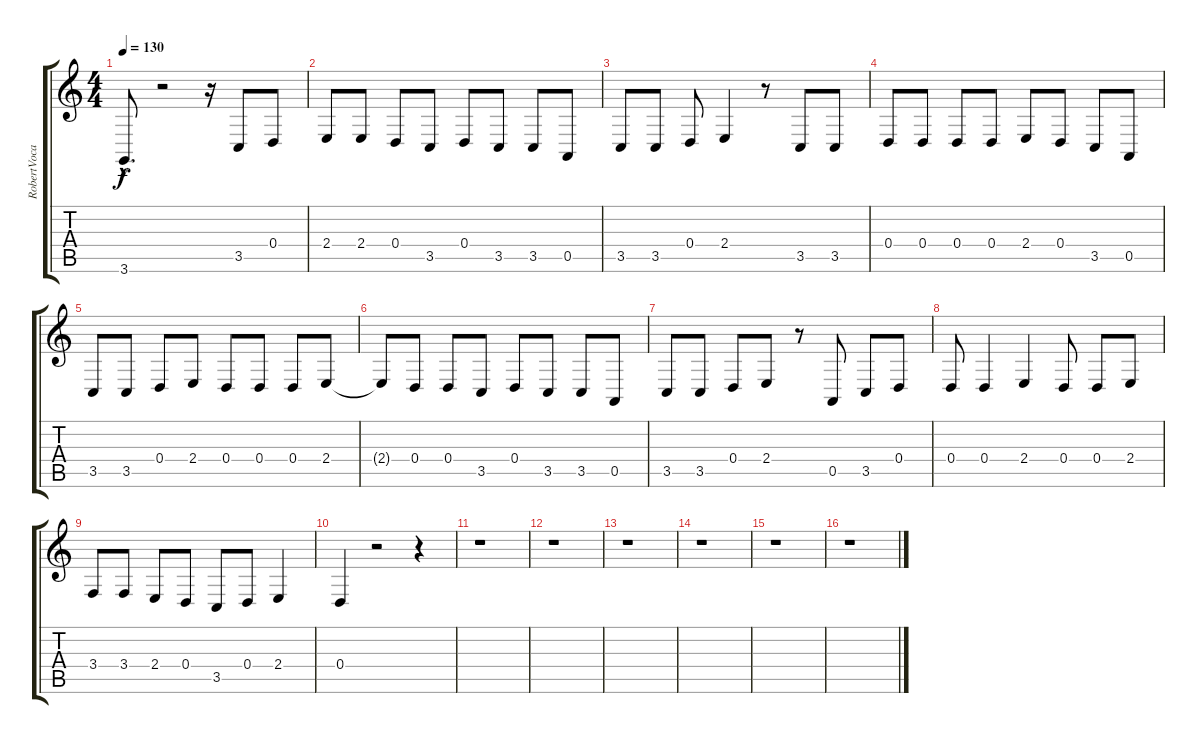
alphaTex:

\track ("RobertVocal" "RobertVoca") {instrument lead6voice}
\staff {score tabs}
\tuning (E4 B3 G3 D3 A2 E2) {hide}
\ts (4 4)
\tempo 130
\clef g2
\ks c
3.6{hac t}.8{d dy f} r.2 r.16 3.5.8 0.4.8 |
2.4.8 2.4.8 0.4.8 3.5.8 0.4.8 3.5.8 3.5.8 0.5.8 |
3.5.8 3.5.8 0.4.8 2.4.4 r.8 3.5.8 3.5.8 |
0.4.8 0.4.8 0.4.8 0.4.8 2.4.8 0.4.8 3.5.8 0.5.8 |
3.5.8 3.5.8 0.4.8 2.4.8 0.4.8 0.4.8 0.4.8 2.4.8 |
2.4{t}.8 0.4.8 0.4.8 3.5.8 0.4.8 3.5.8 3.5.8 0.5.8 |
3.5.8 3.5.8 0.4.8 2.4.8 r.8 0.5.8 3.5.8 0.4.8 |
0.4.8 0.4.4 2.4.4 0.4.8 0.4.8 2.4.8 |
3.4.8 3.4.8 2.4.8 0.4.8 3.5.8 0.4.8 2.4.4 |
0.4.4 r.2 r.4 |
r.1 |
r.1 |
r.1 |
r.1 |
r.1 |
r.1
